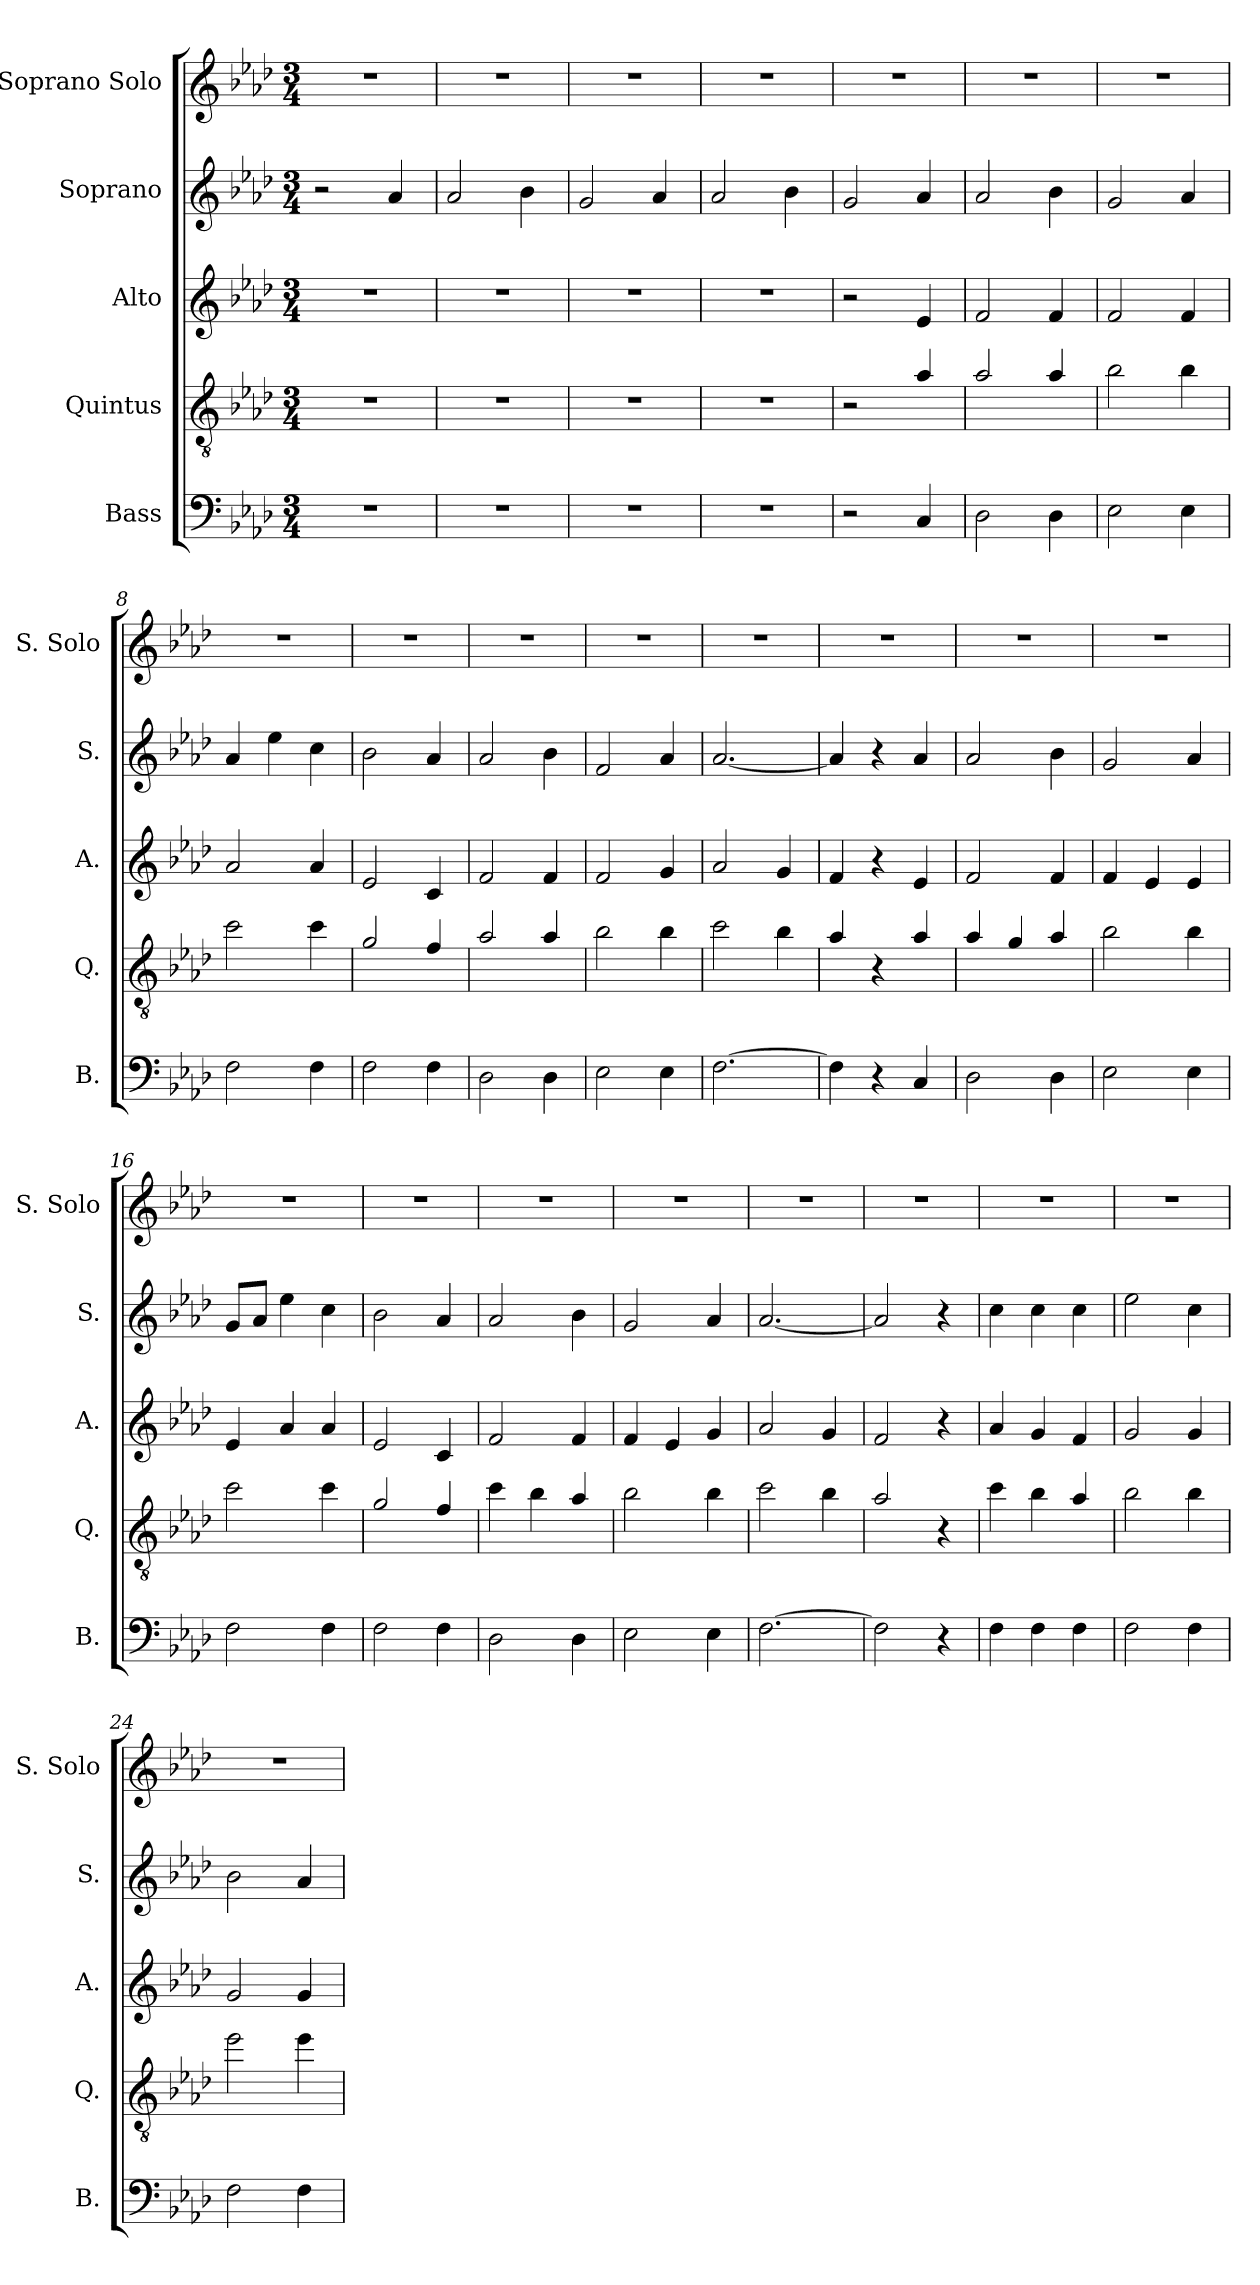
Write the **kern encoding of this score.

**kern	**kern	**kern	**kern	**kern
*part5	*part4	*part3	*part2	*part1
*staff5	*staff4	*staff3	*staff2	*staff1
*I"Bass	*I"Quintus	*I"Alto	*I"Soprano	*I"Soprano Solo
*I'B.	*I'Q.	*I'A.	*I'S.	*I'S. Solo
*clefF4	*clefGv2	*clefG2	*clefG2	*clefG2
*	*ITrd7c12	*	*	*
*k[b-e-a-d-]	*k[b-e-a-d-]	*k[b-e-a-d-]	*k[b-e-a-d-]	*k[b-e-a-d-]
*A-:	*A-:	*A-:	*A-:	*A-:
*M3/4	*M3/4	*M3/4	*M3/4	*M3/4
*MM100	*MM100	*MM100	*MM100	*MM100
=1	=1	=1	=1	=1
2.r	2.r	2.r	2r	2.r
.	.	.	4a-/	.
=2	=2	=2	=2	=2
2.r	2.r	2.r	2a-/	2.r
.	.	.	4b-\	.
=3	=3	=3	=3	=3
2.r	2.r	2.r	2g/	2.r
.	.	.	4a-/	.
=4	=4	=4	=4	=4
2.r	2.r	2.r	2a-/	2.r
.	.	.	4b-\	.
=5	=5	=5	=5	=5
2r	2r	2r	2g/	2.r
4C/	4A-/	4e-/	4a-/	.
=6	=6	=6	=6	=6
2D-\	2A-/	2f/	2a-/	2.r
4D-\	4A-/	4f/	4b-\	.
=7	=7	=7	=7	=7
2E-\	2B-\	2f/	2g/	2.r
4E-\	4B-\	4f/	4a-/	.
=8	=8	=8	=8	=8
2F\	2c\	2a-/	4a-/	2.r
.	.	.	4ee-\	.
4F\	4c\	4a-/	4cc\	.
=9	=9	=9	=9	=9
2F\	2G/	2e-/	2b-\	2.r
4F\	4F/	4c/	4a-/	.
=10	=10	=10	=10	=10
2D-\	2A-/	2f/	2a-/	2.r
4D-\	4A-/	4f/	4b-\	.
!!LO:LB:g=z
=11	=11	=11	=11	=11
2E-\	2B-\	2f/	2f/	2.r
4E-\	4B-\	4g/	4a-/	.
=12	=12	=12	=12	=12
[2.F\	2c\	2a-/	[2.a-/	2.r
.	4B-\	4g/	.	.
=13	=13	=13	=13	=13
4F\]	4A-/	4f/	4a-/]	2.r
4r	4r	4r	4r	.
4C/	4A-/	4e-/	4a-/	.
=14	=14	=14	=14	=14
2D-\	4A-/	2f/	2a-/	2.r
.	4G/	.	.	.
4D-\	4A-/	4f/	4b-\	.
=15	=15	=15	=15	=15
2E-\	2B-\	4f/	2g/	2.r
.	.	4e-/	.	.
4E-\	4B-\	4e-/	4a-/	.
=16	=16	=16	=16	=16
2F\	2c\	4e-/	8g/L	2.r
.	.	.	8a-/J	.
.	.	4a-/	4ee-\	.
4F\	4c\	4a-/	4cc\	.
=17	=17	=17	=17	=17
2F\	2G/	2e-/	2b-\	2.r
4F\	4F/	4c/	4a-/	.
=18	=18	=18	=18	=18
2D-\	4c\	2f/	2a-/	2.r
.	4B-\	.	.	.
4D-\	4A-/	4f/	4b-\	.
=19	=19	=19	=19	=19
2E-\	2B-\	4f/	2g/	2.r
.	.	4e-/	.	.
4E-\	4B-\	4g/	4a-/	.
=20	=20	=20	=20	=20
[2.F\	2c\	2a-/	[2.a-/	2.r
.	4B-\	4g/	.	.
!!LO:PB:g=z
=21	=21	=21	=21	=21
2F\]	2A-/	2f/	2a-/]	2.r
4r	4r	4r	4r	.
=22	=22	=22	=22	=22
4F\	4c\	4a-/	4cc\	2.r
4F\	4B-\	4g/	4cc\	.
4F\	4A-/	4f/	4cc\	.
=23	=23	=23	=23	=23
2F\	2B-\	2g/	2ee-\	2.r
4F\	4B-\	4g/	4cc\	.
=24	=24	=24	=24	=24
2F\	2e-\	2g/	2b-\	2.r
4F\	4e-\	4g/	4a-/	.
=	=	=	=	=
*-	*-	*-	*-	*-
